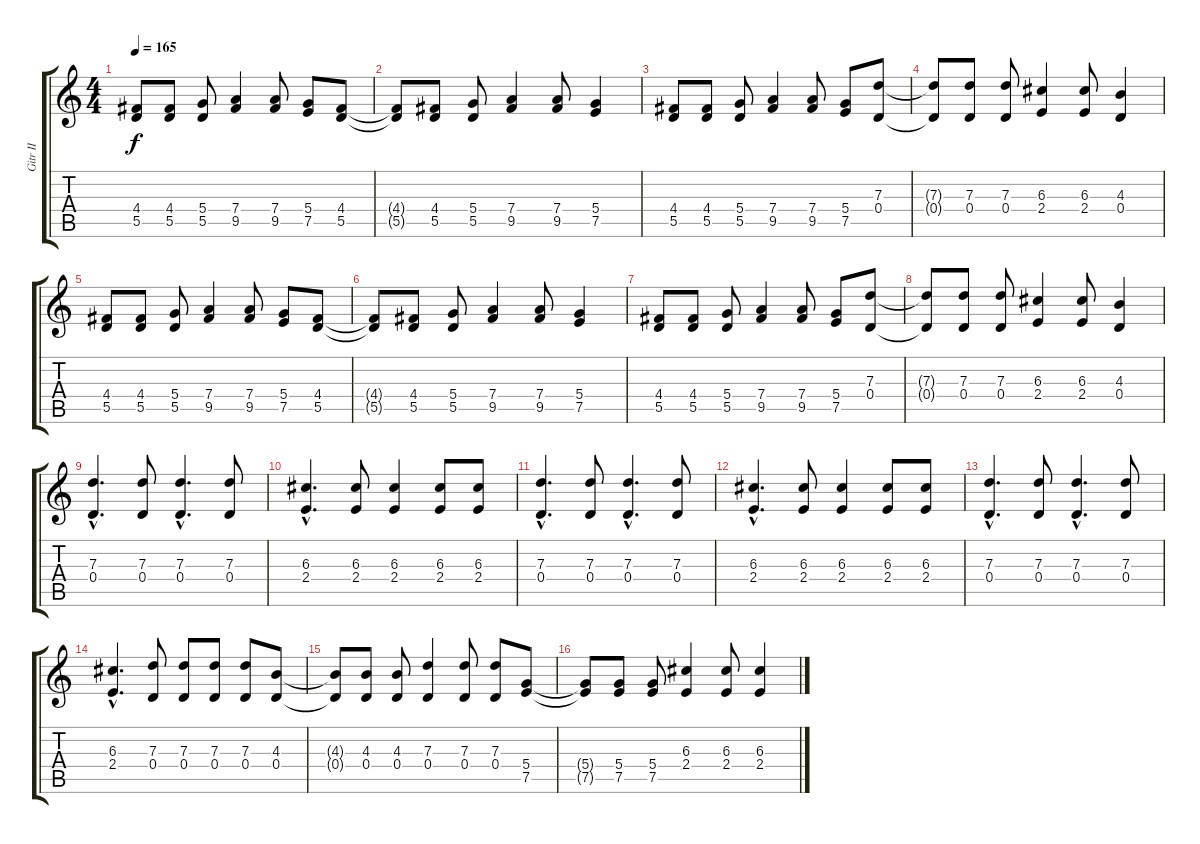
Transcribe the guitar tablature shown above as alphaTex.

\track ("Gitr II" "Gitr II") {instrument electricguitarjazz}
\staff {score tabs}
\tuning (E4 B3 G3 D3 A2 E2) {hide}
\ts (4 4)
\tempo 165
\clef g2
\ks c
(4.4 5.5).8{dy f instrument electricguitarjazz} (4.4 5.5).8 (5.4 5.5).8 (7.4 9.5).4 (7.4 9.5).8 (5.4 7.5).8 (4.4 5.5).8 |
(4.4{t} 5.5{t}).8 (4.4 5.5).8 (5.4 5.5).8 (7.4 9.5).4 (7.4 9.5).8 (5.4 7.5).4 |
(4.4 5.5).8 (4.4 5.5).8 (5.4 5.5).8 (7.4 9.5).4 (7.4 9.5).8 (5.4 7.5).8 (7.3 0.4).8 |
(7.3{t} 0.4{t}).8 (7.3 0.4).8 (7.3 0.4).8 (6.3 2.4).4 (6.3 2.4).8 (4.3 0.4).4 |
(4.4 5.5).8 (4.4 5.5).8 (5.4 5.5).8 (7.4 9.5).4 (7.4 9.5).8 (5.4 7.5).8 (4.4 5.5).8 |
(4.4{t} 5.5{t}).8 (4.4 5.5).8 (5.4 5.5).8 (7.4 9.5).4 (7.4 9.5).8 (5.4 7.5).4 |
(4.4 5.5).8 (4.4 5.5).8 (5.4 5.5).8 (7.4 9.5).4 (7.4 9.5).8 (5.4 7.5).8 (7.3 0.4).8 |
(7.3{t} 0.4{t}).8 (7.3 0.4).8 (7.3 0.4).8 (6.3 2.4).4 (6.3 2.4).8 (4.3 0.4).4 |
(7.3{hac} 0.4{hac}).4{d} (7.3 0.4).8 (7.3{hac} 0.4{hac}).4{d} (7.3 0.4).8 |
(6.3{hac} 2.4{hac}).4{d} (6.3 2.4).8 (6.3 2.4).4 (6.3 2.4).8 (6.3 2.4).8 |
(7.3{hac} 0.4{hac}).4{d} (7.3 0.4).8 (7.3{hac} 0.4{hac}).4{d} (7.3 0.4).8 |
(6.3{hac} 2.4{hac}).4{d} (6.3 2.4).8 (6.3 2.4).4 (6.3 2.4).8 (6.3 2.4).8 |
(7.3{hac} 0.4{hac}).4{d} (7.3 0.4).8 (7.3{hac} 0.4{hac}).4{d} (7.3 0.4).8 |
(6.3{hac} 2.4{hac}).4{d} (7.3 0.4).8 (7.3 0.4).8 (7.3 0.4).8 (7.3 0.4).8 (4.3 0.4).8 |
(4.3{t} 0.4{t}).8 (4.3 0.4).8 (4.3 0.4).8 (7.3 0.4).4 (7.3 0.4).8 (7.3 0.4).8 (5.4 7.5).8 |
(5.4{t} 7.5{t}).8 (5.4 7.5).8 (5.4 7.5).8 (6.3 2.4).4 (6.3 2.4).8 (6.3 2.4).4
